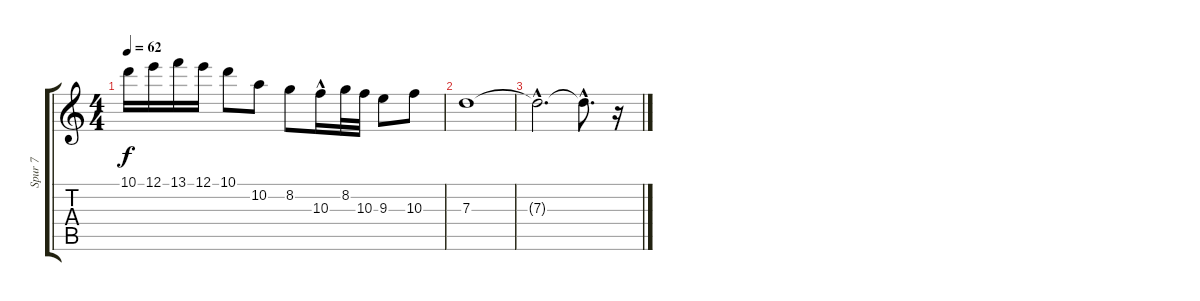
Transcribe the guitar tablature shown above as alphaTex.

\track ("Spur 7" "Spur 7") {instrument overdrivenguitar}
\staff {score tabs}
\tuning (E4 B3 G3 D3 A2 E2) {hide}
\ts (4 4)
\tempo 62
\clef g2
\ks c
10.1.16{dy f} 12.1.16 13.1.16 12.1.16 10.1.8 10.2.8 8.2.8 10.3{hac}.16 8.2.32 10.3.32 9.3.8 10.3.8 |
7.3.1 |
7.3{hac t}.2{d} 7.3{hac t}.8{d} r.16
